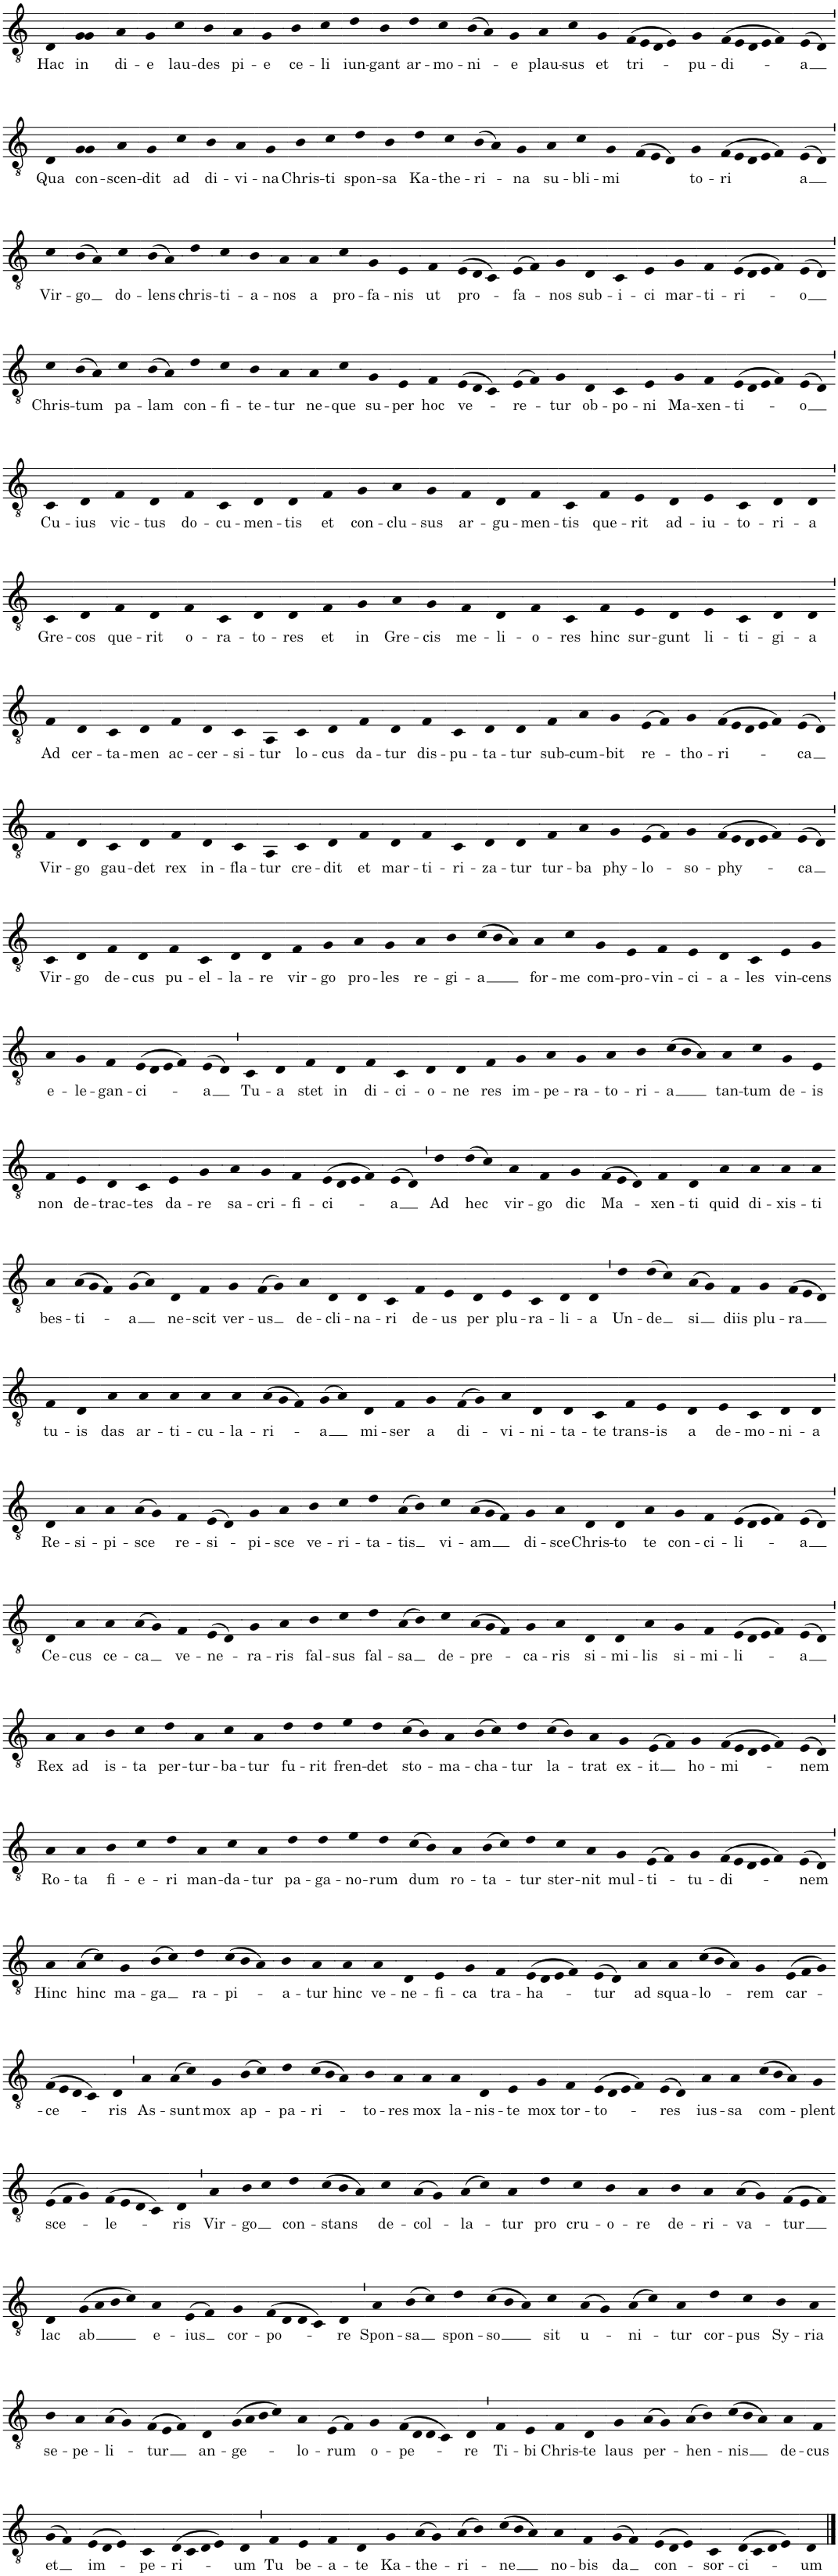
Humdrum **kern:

**kern	**text
*part1	*part1
*staff1	*staff1
*I"Voice	*
*I'Vo.	*
*clefGv2	*
*k[]	*
*M1/4	*
=1	=1
!	!LO:LY:b
4D	Hac
=2	=2
!	!LO:LY:b
8GL	in
8GJ	.
=3	=3
!	!LO:LY:b
4A	di-
=4	=4
!	!LO:LY:b
4G	-e
=5	=5
!	!LO:LY:b
4c	lau-
=6	=6
!	!LO:LY:b
4B	-des
=7	=7
!	!LO:LY:b
4A	pi-
=8	=8
!	!LO:LY:b
4G	-e
=9	=9
!	!LO:LY:b
4B	ce-
=10	=10
!	!LO:LY:b
4c	-li
=11	=11
!	!LO:LY:b
4d	iun-
=12	=12
!	!LO:LY:b
4B	-gant
=13	=13
!	!LO:LY:b
4d	ar-
=14	=14
!	!LO:LY:b
4c	-mo-
=15	=15
!	!LO:LY:b
(>8BL	-ni-
8AJ)	.
=16	=16
!	!LO:LY:b
4G	-e
=17	=17
!	!LO:LY:b
4A	plau-
=18	=18
!	!LO:LY:b
4c	-sus
=19	=19
!	!LO:LY:b
4G	et
=20	=20
!	!LO:LY:b
(>16FLL	tri-
16E	.
16D	.
16EJJ)	.
=21	=21
!	!LO:LY:b
4G	-pu-
=22	=22
*Xtuplet	*
!	!LO:LY:b
(>20FLL	-di-
20E	.
20D	.
20E	.
20FJJ)	.
=23	=23
!	!LO:LY:b
(>8EL	-a
8DJ)	.
!!LO:LB:g=z
=24`	=24`
!	!LO:LY:b
4D	Qua
=25	=25
!	!LO:LY:b
8GL	con-
8GJ	.
=26	=26
!	!LO:LY:b
4A	-scen-
=27	=27
!	!LO:LY:b
4G	-dit
=28	=28
!	!LO:LY:b
4c	ad
=29	=29
!	!LO:LY:b
4B	di-
=30	=30
!	!LO:LY:b
4A	-vi-
=31	=31
!	!LO:LY:b
4G	-na
=32	=32
!	!LO:LY:b
4B	Chris-
=33	=33
!	!LO:LY:b
4c	-ti
=34	=34
!	!LO:LY:b
4d	spon-
=35	=35
!	!LO:LY:b
4B	-sa
=36	=36
!	!LO:LY:b
4d	Ka-
=37	=37
!	!LO:LY:b
4c	-the-
=38	=38
!	!LO:LY:b
(>8BL	-ri-
8AJ)	.
=39	=39
!	!LO:LY:b
4G	-na
=40	=40
!	!LO:LY:b
4A	su-
=41	=41
!	!LO:LY:b
4c	-bli-
=42	=42
!	!LO:LY:b
4G	-mi
=43	=43
(>12FL	.
12E	.
12DJ)	.
=44	=44
!	!LO:LY:b
4G	-to-
=45	=45
!	!LO:LY:b
(>20FLL	-ri
20E	.
20D	.
20E	.
20FJJ)	.
=46	=46
!	!LO:LY:b
(>8EL	-a
8DJ)	.
!!LO:LB:g=z
=47`	=47`
!	!LO:LY:b
4c	Vir-
=48	=48
!	!LO:LY:b
(>8BL	-go
8AJ)	.
=49	=49
!	!LO:LY:b
4c	do-
=50	=50
!	!LO:LY:b
(>8BL	-lens
8AJ)	.
=51	=51
!	!LO:LY:b
4d	chris-
=52	=52
!	!LO:LY:b
4c	-ti-
=53	=53
!	!LO:LY:b
4B	-a-
=54	=54
!	!LO:LY:b
4A	-nos
=55	=55
!	!LO:LY:b
4A	a
=56	=56
!	!LO:LY:b
4c	pro-
=57	=57
!	!LO:LY:b
4G	-fa-
=58	=58
!	!LO:LY:b
4E	-nis
=59	=59
!	!LO:LY:b
4F	ut
=60	=60
!	!LO:LY:b
(>12EL	pro-
12D	.
12CJ)	.
=61	=61
!	!LO:LY:b
(>8EL	-fa-
8FJ)	.
=62	=62
!	!LO:LY:b
4G	-nos
=63	=63
!	!LO:LY:b
4D	sub-
=64	=64
!	!LO:LY:b
4C	-i-
=65	=65
!	!LO:LY:b
4E	-ci
=66	=66
!	!LO:LY:b
4G	mar-
=67	=67
!	!LO:LY:b
4F	-ti-
=68	=68
!	!LO:LY:b
(>16ELL	-ri-
16D	.
16E	.
16FJJ)	.
=69	=69
!	!LO:LY:b
(>8EL	-o
8DJ)	.
!!LO:LB:g=z
=70`	=70`
!	!LO:LY:b
4c	Chris-
=71	=71
!	!LO:LY:b
(>8BL	-tum
8AJ)	.
=72	=72
!	!LO:LY:b
4c	pa-
=73	=73
!	!LO:LY:b
(>8BL	-lam
8AJ)	.
=74	=74
!	!LO:LY:b
4d	con-
=75	=75
!	!LO:LY:b
4c	-fi-
=76	=76
!	!LO:LY:b
4B	-te-
=77	=77
!	!LO:LY:b
4A	-tur
=78	=78
!	!LO:LY:b
4A	ne-
=79	=79
!	!LO:LY:b
4c	-que
=80	=80
!	!LO:LY:b
4G	su-
=81	=81
!	!LO:LY:b
4E	-per
=82	=82
!	!LO:LY:b
4F	hoc
=83	=83
!	!LO:LY:b
(>12EL	ve-
12D	.
12CJ)	.
=84	=84
!	!LO:LY:b
(>8EL	-re-
8FJ)	.
=85	=85
!	!LO:LY:b
4G	-tur
=86	=86
!	!LO:LY:b
4D	ob-
=87	=87
!	!LO:LY:b
4C	-po-
=88	=88
!	!LO:LY:b
4E	-ni
=89	=89
!	!LO:LY:b
4G	Ma-
=90	=90
!	!LO:LY:b
4F	-xen-
=91	=91
!	!LO:LY:b
(>16ELL	-ti-
16D	.
16E	.
16FJJ)	.
=92	=92
!	!LO:LY:b
(>8EL	-o
8DJ)	.
!!LO:LB:g=z
=93`	=93`
!	!LO:LY:b
4C	Cu-
=94	=94
!	!LO:LY:b
4D	-ius
=95	=95
!	!LO:LY:b
4F	vic-
=96	=96
!	!LO:LY:b
4D	-tus
=97	=97
!	!LO:LY:b
4F	do-
=98	=98
!	!LO:LY:b
4C	-cu-
=99	=99
!	!LO:LY:b
4D	-men-
=100	=100
!	!LO:LY:b
4D	-tis
=101	=101
!	!LO:LY:b
4F	et
=102	=102
!	!LO:LY:b
4G	con-
=103	=103
!	!LO:LY:b
4A	-clu-
=104	=104
!	!LO:LY:b
4G	-sus
=105	=105
!	!LO:LY:b
4F	ar-
=106	=106
!	!LO:LY:b
4D	-gu-
=107	=107
!	!LO:LY:b
4F	-men-
=108	=108
!	!LO:LY:b
4C	-tis
=109	=109
!	!LO:LY:b
4F	que-
=110	=110
!	!LO:LY:b
4E	-rit
=111	=111
!	!LO:LY:b
4D	ad-
=112	=112
!	!LO:LY:b
4E	-iu-
=113	=113
!	!LO:LY:b
4C	-to-
=114	=114
!	!LO:LY:b
4D	-ri-
=115	=115
!	!LO:LY:b
4D	-a
!!LO:LB:g=z
=116`	=116`
!	!LO:LY:b
4C	Gre-
=117	=117
!	!LO:LY:b
4D	-cos
=118	=118
!	!LO:LY:b
4F	que-
=119	=119
!	!LO:LY:b
4D	-rit
=120	=120
!	!LO:LY:b
4F	o-
=121	=121
!	!LO:LY:b
4C	-ra-
=122	=122
!	!LO:LY:b
4D	-to-
=123	=123
!	!LO:LY:b
4D	-res
=124	=124
!	!LO:LY:b
4F	et
=125	=125
!	!LO:LY:b
4G	in
=126	=126
!	!LO:LY:b
4A	Gre-
=127	=127
!	!LO:LY:b
4G	-cis
=128	=128
!	!LO:LY:b
4F	me-
=129	=129
!	!LO:LY:b
4D	-li-
=130	=130
!	!LO:LY:b
4F	-o-
=131	=131
!	!LO:LY:b
4C	-res
=132	=132
!	!LO:LY:b
4F	hinc
=133	=133
!	!LO:LY:b
4E	sur-
=134	=134
!	!LO:LY:b
4D	-gunt
=135	=135
!	!LO:LY:b
4E	li-
=136	=136
!	!LO:LY:b
4C	-ti-
=137	=137
!	!LO:LY:b
4D	-gi-
=138	=138
!	!LO:LY:b
4D	-a
!!LO:LB:g=z
=139`	=139`
!	!LO:LY:b
4F	Ad
=140	=140
!	!LO:LY:b
4D	cer-
=141	=141
!	!LO:LY:b
4C	-ta-
=142	=142
!	!LO:LY:b
4D	-men
=143	=143
!	!LO:LY:b
4F	ac-
=144	=144
!	!LO:LY:b
4D	-cer-
=145	=145
!	!LO:LY:b
4C	-si-
=146	=146
!	!LO:LY:b
4AA	-tur
=147	=147
!	!LO:LY:b
4C	lo-
=148	=148
!	!LO:LY:b
4D	-cus
=149	=149
!	!LO:LY:b
4F	da-
=150	=150
!	!LO:LY:b
4D	-tur
=151	=151
!	!LO:LY:b
4F	dis-
=152	=152
!	!LO:LY:b
4C	-pu-
=153	=153
!	!LO:LY:b
4D	-ta-
=154	=154
!	!LO:LY:b
4D	-tur
=155	=155
!	!LO:LY:b
4F	sub-
=156	=156
!	!LO:LY:b
4A	-cum-
=157	=157
!	!LO:LY:b
4G	-bit
=158	=158
!	!LO:LY:b
(>8EL	re-
8FJ)	.
=159	=159
!	!LO:LY:b
4G	-tho-
=160	=160
!	!LO:LY:b
(>20FLL	-ri-
20E	.
20D	.
20E	.
20FJJ)	.
=161	=161
!	!LO:LY:b
(>8EL	-ca
8DJ)	.
!!LO:LB:g=z
=162`	=162`
!	!LO:LY:b
4F	Vir-
=163	=163
!	!LO:LY:b
4D	-go
=164	=164
!	!LO:LY:b
4C	gau-
=165	=165
!	!LO:LY:b
4D	-det
=166	=166
!	!LO:LY:b
4F	rex
=167	=167
!	!LO:LY:b
4D	in-
=168	=168
!	!LO:LY:b
4C	-fla-
=169	=169
!	!LO:LY:b
4AA	-tur
=170	=170
!	!LO:LY:b
4C	cre-
=171	=171
!	!LO:LY:b
4D	-dit
=172	=172
!	!LO:LY:b
4F	et
=173	=173
!	!LO:LY:b
4D	mar-
=174	=174
!	!LO:LY:b
4F	-ti-
=175	=175
!	!LO:LY:b
4C	-ri-
=176	=176
!	!LO:LY:b
4D	-za-
=177	=177
!	!LO:LY:b
4D	-tur
=178	=178
!	!LO:LY:b
4F	tur-
=179	=179
!	!LO:LY:b
4A	-ba
=180	=180
!	!LO:LY:b
4G	phy-
=181	=181
!	!LO:LY:b
(>8EL	-lo-
8FJ)	.
=182	=182
!	!LO:LY:b
4G	-so-
=183	=183
!	!LO:LY:b
(>20FLL	-phy-
20E	.
20D	.
20E	.
20FJJ)	.
=184	=184
!	!LO:LY:b
(>8EL	-ca
8DJ)	.
!!LO:LB:g=z
=185`	=185`
!	!LO:LY:b
4C	Vir-
=186	=186
!	!LO:LY:b
4D	-go
=187	=187
!	!LO:LY:b
4F	de-
=188	=188
!	!LO:LY:b
4D	-cus
=189	=189
!	!LO:LY:b
4F	pu-
=190	=190
!	!LO:LY:b
4C	-el-
=191	=191
!	!LO:LY:b
4D	-la-
=192	=192
!	!LO:LY:b
4D	-re
=193	=193
!	!LO:LY:b
4F	vir-
=194	=194
!	!LO:LY:b
4G	-go
=195	=195
!	!LO:LY:b
4A	pro-
=196	=196
!	!LO:LY:b
4G	-les
=197	=197
!	!LO:LY:b
4A	re-
=198	=198
!	!LO:LY:b
4B	-gi-
=199	=199
!	!LO:LY:b
(>12cL	-a
12B	.
12AJ)	.
=200	=200
!	!LO:LY:b
4A	for-
=201	=201
!	!LO:LY:b
4c	-me
=202	=202
!	!LO:LY:b
4G	com-
=203	=203
!	!LO:LY:b
4E	-pro-
=204	=204
!	!LO:LY:b
4F	-vin-
=205	=205
!	!LO:LY:b
4E	-ci-
=206	=206
!	!LO:LY:b
4D	-a-
=207	=207
!	!LO:LY:b
4C	-les
=208	=208
!	!LO:LY:b
4E	vin-
=209	=209
!	!LO:LY:b
4G	-cens
!!LO:LB:g=z
=210	=210
!	!LO:LY:b
4A	e-
=211	=211
!	!LO:LY:b
4G	-le-
=212	=212
!	!LO:LY:b
4F	-gan-
=213	=213
!	!LO:LY:b
(>16ELL	-ci-
16D	.
16E	.
16FJJ)	.
=214	=214
!	!LO:LY:b
(>8EL	-a
8DJ)	.
=215`	=215`
!	!LO:LY:b
4C	Tu-
=216	=216
!	!LO:LY:b
4D	-a
=217	=217
!	!LO:LY:b
4F	stet
=218	=218
!	!LO:LY:b
4D	in
=219	=219
!	!LO:LY:b
4F	di-
=220	=220
!	!LO:LY:b
4C	-ci-
=221	=221
!	!LO:LY:b
4D	-o-
=222	=222
!	!LO:LY:b
4D	-ne
=223	=223
!	!LO:LY:b
4F	res
=224	=224
!	!LO:LY:b
4G	im-
=225	=225
!	!LO:LY:b
4A	-pe-
=226	=226
!	!LO:LY:b
4G	-ra-
=227	=227
!	!LO:LY:b
4A	-to-
=228	=228
!	!LO:LY:b
4B	-ri-
=229	=229
!	!LO:LY:b
(>12cL	-a
12B	.
12AJ)	.
=230	=230
!	!LO:LY:b
4A	tan-
=231	=231
!	!LO:LY:b
4c	-tum
=232	=232
!	!LO:LY:b
4G	de-
=233	=233
!	!LO:LY:b
4E	-is
!!LO:LB:g=z
=234	=234
!	!LO:LY:b
4F	non
=235	=235
!	!LO:LY:b
4E	de-
=236	=236
!	!LO:LY:b
4D	-trac-
=237	=237
!	!LO:LY:b
4C	-tes
=238	=238
!	!LO:LY:b
4E	da-
=239	=239
!	!LO:LY:b
4G	-re
=240	=240
!	!LO:LY:b
4A	sa-
=241	=241
!	!LO:LY:b
4G	-cri-
=242	=242
!	!LO:LY:b
4F	-fi-
=243	=243
!	!LO:LY:b
(>16ELL	-ci-
16D	.
16E	.
16FJJ)	.
=244	=244
!	!LO:LY:b
(>8EL	-a
8DJ)	.
=245`	=245`
!	!LO:LY:b
4d	Ad
=246	=246
!	!LO:LY:b
(>8dL	hec
8cJ)	.
=247	=247
!	!LO:LY:b
4A	vir-
=248	=248
!	!LO:LY:b
4F	-go
=249	=249
!	!LO:LY:b
4G	dic
=250	=250
!	!LO:LY:b
(>12FL	Ma-
12E	.
12DJ)	.
=251	=251
!	!LO:LY:b
4F	-xen-
=252	=252
!	!LO:LY:b
4D	-ti
=253	=253
!	!LO:LY:b
4A	quid
=254	=254
!	!LO:LY:b
4A	di-
=255	=255
!	!LO:LY:b
4A	-xis-
=256	=256
!	!LO:LY:b
4A	-ti
!!LO:LB:g=z
=257	=257
!	!LO:LY:b
4A	bes-
=258	=258
!	!LO:LY:b
(>12AL	-ti-
12G	.
12FJ)	.
=259	=259
!	!LO:LY:b
(>8GL	-a
8AJ)	.
=260	=260
!	!LO:LY:b
4D	ne-
=261	=261
!	!LO:LY:b
4F	-scit
=262	=262
!	!LO:LY:b
4G	ver-
=263	=263
!	!LO:LY:b
(>8FL	-us
8GJ)	.
=264	=264
!	!LO:LY:b
4A	de-
=265	=265
!	!LO:LY:b
4D	-cli-
=266	=266
!	!LO:LY:b
4D	-na-
=267	=267
!	!LO:LY:b
4C	-ri
=268	=268
!	!LO:LY:b
4F	de-
=269	=269
!	!LO:LY:b
4E	-us
=270	=270
!	!LO:LY:b
4D	per
=271	=271
!	!LO:LY:b
4E	plu-
=272	=272
!	!LO:LY:b
4C	-ra-
=273	=273
!	!LO:LY:b
4D	-li-
=274	=274
!	!LO:LY:b
4D	-a
=275`	=275`
!	!LO:LY:b
4d	Un-
=276	=276
!	!LO:LY:b
(>8dL	-de
8cJ)	.
=277	=277
!	!LO:LY:b
(>8AL	si
8GJ)	.
=278	=278
!	!LO:LY:b
4F	diis
=279	=279
!	!LO:LY:b
4G	plu-
=280	=280
!	!LO:LY:b
(>12FL	-ra
12E	.
12DJ)	.
!!LO:LB:g=z
=281	=281
!	!LO:LY:b
4F	tu-
=282	=282
!	!LO:LY:b
4D	-is
=283	=283
!	!LO:LY:b
4A	das
=284	=284
!	!LO:LY:b
4A	ar-
=285	=285
!	!LO:LY:b
4A	-ti-
=286	=286
!	!LO:LY:b
4A	-cu-
=287	=287
!	!LO:LY:b
4A	-la-
=288	=288
!	!LO:LY:b
(>12AL	-ri-
12G	.
12FJ)	.
=289	=289
!	!LO:LY:b
(>8GL	-a
8AJ)	.
=290	=290
!	!LO:LY:b
4D	mi-
=291	=291
!	!LO:LY:b
4F	-ser
=292	=292
!	!LO:LY:b
4G	a
=293	=293
!	!LO:LY:b
(>8FL	di-
8GJ)	.
=294	=294
!	!LO:LY:b
4A	-vi-
=295	=295
!	!LO:LY:b
4D	-ni-
=296	=296
!	!LO:LY:b
4D	-ta-
=297	=297
!	!LO:LY:b
4C	-te
=298	=298
!	!LO:LY:b
4F	trans-
=299	=299
!	!LO:LY:b
4E	-is
=300	=300
!	!LO:LY:b
4D	a
=301	=301
!	!LO:LY:b
4E	de-
=302	=302
!	!LO:LY:b
4C	-mo-
=303	=303
!	!LO:LY:b
4D	-ni-
=304	=304
!	!LO:LY:b
4D	-a
!!LO:LB:g=z
=305`	=305`
!	!LO:LY:b
4D	Re-
=306	=306
!	!LO:LY:b
4A	-si-
=307	=307
!	!LO:LY:b
4A	-pi-
=308	=308
!	!LO:LY:b
(>8AL	-sce
8GJ)	.
=309	=309
!	!LO:LY:b
4F	re-
=310	=310
!	!LO:LY:b
(>8EL	-si-
8DJ)	.
=311	=311
!	!LO:LY:b
4G	-pi-
=312	=312
!	!LO:LY:b
4A	-sce
=313	=313
!	!LO:LY:b
4B	ve-
=314	=314
!	!LO:LY:b
4c	-ri-
=315	=315
!	!LO:LY:b
4d	-ta-
=316	=316
!	!LO:LY:b
(>8AL	-tis
8BJ)	.
=317	=317
!	!LO:LY:b
4c	vi-
=318	=318
!	!LO:LY:b
(>12AL	-am
12G	.
12FJ)	.
=319	=319
!	!LO:LY:b
4G	di-
=320	=320
!	!LO:LY:b
4A	-sce
=321	=321
!	!LO:LY:b
4D	Chris-
=322	=322
!	!LO:LY:b
4D	-to
=323	=323
!	!LO:LY:b
4A	te
=324	=324
!	!LO:LY:b
4G	con-
=325	=325
!	!LO:LY:b
4F	-ci-
=326	=326
!	!LO:LY:b
(>16ELL	-li-
16D	.
16E	.
16FJJ)	.
=327	=327
!	!LO:LY:b
(>8EL	-a
8DJ)	.
!!LO:LB:g=z
=328`	=328`
!	!LO:LY:b
4D	Ce-
=329	=329
!	!LO:LY:b
4A	-cus
=330	=330
!	!LO:LY:b
4A	ce-
=331	=331
!	!LO:LY:b
(>8AL	-ca
8GJ)	.
=332	=332
!	!LO:LY:b
4F	ve-
=333	=333
!	!LO:LY:b
(>8EL	-ne-
8DJ)	.
=334	=334
!	!LO:LY:b
4G	-ra-
=335	=335
!	!LO:LY:b
4A	-ris
=336	=336
!	!LO:LY:b
4B	fal-
=337	=337
!	!LO:LY:b
4c	-sus
=338	=338
!	!LO:LY:b
4d	fal-
=339	=339
!	!LO:LY:b
(>8AL	-sa
8BJ)	.
=340	=340
!	!LO:LY:b
4c	de-
=341	=341
!	!LO:LY:b
(>12AL	-pre-
12G	.
12FJ)	.
=342	=342
!	!LO:LY:b
4G	-ca-
=343	=343
!	!LO:LY:b
4A	-ris
=344	=344
!	!LO:LY:b
4D	si-
=345	=345
!	!LO:LY:b
4D	-mi-
=346	=346
!	!LO:LY:b
4A	-lis
=347	=347
!	!LO:LY:b
4G	si-
=348	=348
!	!LO:LY:b
4F	-mi-
=349	=349
!	!LO:LY:b
(>16ELL	-li-
16D	.
16E	.
16FJJ)	.
=350	=350
!	!LO:LY:b
(>8EL	-a
8DJ)	.
!!LO:LB:g=z
=351`	=351`
!	!LO:LY:b
4A	Rex
=352	=352
!	!LO:LY:b
4A	ad
=353	=353
!	!LO:LY:b
4B	is-
=354	=354
!	!LO:LY:b
4c	-ta
=355	=355
!	!LO:LY:b
4d	per-
=356	=356
!	!LO:LY:b
4A	-tur-
=357	=357
!	!LO:LY:b
4c	-ba-
=358	=358
!	!LO:LY:b
4A	-tur
=359	=359
!	!LO:LY:b
4d	fu-
=360	=360
!	!LO:LY:b
4d	-rit
=361	=361
!	!LO:LY:b
4e	fren-
=362	=362
!	!LO:LY:b
4d	-det
=363	=363
!	!LO:LY:b
(>8cL	sto-
8BJ)	.
=364	=364
!	!LO:LY:b
4A	-ma-
=365	=365
!	!LO:LY:b
(>8BL	-cha-
8cJ)	.
=366	=366
!	!LO:LY:b
4d	-tur
=367	=367
!	!LO:LY:b
(>8cL	la-
8BJ)	.
=368	=368
!	!LO:LY:b
4A	-trat
=369	=369
!	!LO:LY:b
4G	ex-
=370	=370
!	!LO:LY:b
(>8EL	-it
8FJ)	.
=371	=371
!	!LO:LY:b
4G	ho-
=372	=372
!	!LO:LY:b
(>20FLL	-mi-
20E	.
20D	.
20E	.
20FJJ)	.
=373	=373
!	!LO:LY:b
(>8EL	-nem
8DJ)	.
!!LO:LB:g=z
=374`	=374`
!	!LO:LY:b
4A	Ro-
=375	=375
!	!LO:LY:b
4A	-ta
=376	=376
!	!LO:LY:b
4B	fi-
=377	=377
!	!LO:LY:b
4c	-e-
=378	=378
!	!LO:LY:b
4d	-ri
=379	=379
!	!LO:LY:b
4A	man-
=380	=380
!	!LO:LY:b
4c	-da-
=381	=381
!	!LO:LY:b
4A	-tur
=382	=382
!	!LO:LY:b
4d	pa-
=383	=383
!	!LO:LY:b
4d	-ga-
=384	=384
!	!LO:LY:b
4e	-no-
=385	=385
!	!LO:LY:b
4d	-rum
=386	=386
!	!LO:LY:b
(>8cL	dum
8BJ)	.
=387	=387
!	!LO:LY:b
4A	ro-
=388	=388
!	!LO:LY:b
(>8BL	-ta-
8cJ)	.
=389	=389
!	!LO:LY:b
4d	-tur
=390	=390
!	!LO:LY:b
4c	ster-
=391	=391
!	!LO:LY:b
4A	-nit
=392	=392
!	!LO:LY:b
4G	mul-
=393	=393
!	!LO:LY:b
(>8EL	-ti-
8FJ)	.
=394	=394
!	!LO:LY:b
4G	-tu-
=395	=395
!	!LO:LY:b
(>20FLL	-di-
20E	.
20D	.
20E	.
20FJJ)	.
=396	=396
!	!LO:LY:b
(>8EL	-nem
8DJ)	.
!!LO:LB:g=z
=397`	=397`
!	!LO:LY:b
4A	Hinc
=398	=398
!	!LO:LY:b
(>8AL	hinc
8cJ)	.
=399	=399
!	!LO:LY:b
4G	ma-
=400	=400
!	!LO:LY:b
(>8BL	-ga
8cJ)	.
=401	=401
!	!LO:LY:b
4d	ra-
=402	=402
!	!LO:LY:b
(>12cL	-pi-
12B	.
12AJ)	.
=403	=403
!	!LO:LY:b
4B	-a-
=404	=404
!	!LO:LY:b
4A	-tur
=405	=405
!	!LO:LY:b
4A	hinc
=406	=406
!	!LO:LY:b
4A	ve-
=407	=407
!	!LO:LY:b
4D	-ne-
=408	=408
!	!LO:LY:b
4E	-fi-
=409	=409
!	!LO:LY:b
4G	-ca
=410	=410
!	!LO:LY:b
4F	tra-
=411	=411
!	!LO:LY:b
(>16ELL	-ha-
16D	.
16E	.
16FJJ)	.
=412	=412
!	!LO:LY:b
(>8EL	-tur
8DJ)	.
=413	=413
!	!LO:LY:b
4A	ad
=414	=414
!	!LO:LY:b
4A	squa-
=415	=415
!	!LO:LY:b
(>12cL	-lo-
12B	.
12AJ)	.
=416	=416
!	!LO:LY:b
4G	-rem
=417	=417
!	!LO:LY:b
(>12EL	car-
12F	.
12GJ)	.
!!LO:LB:g=z
=418	=418
!	!LO:LY:b
(>16FLL	-ce-
16E	.
16D	.
16CJJ)	.
=419	=419
!	!LO:LY:b
4D	-ris
=420`	=420`
!	!LO:LY:b
4A	As-
=421	=421
!	!LO:LY:b
(>8AL	-sunt
8cJ)	.
=422	=422
!	!LO:LY:b
4G	mox
=423	=423
!	!LO:LY:b
(>8BL	ap-
8cJ)	.
=424	=424
!	!LO:LY:b
4d	-pa-
=425	=425
!	!LO:LY:b
(>12cL	-ri-
12B	.
12AJ)	.
=426	=426
!	!LO:LY:b
4B	-to-
=427	=427
!	!LO:LY:b
4A	-res
=428	=428
!	!LO:LY:b
4A	mox
=429	=429
!	!LO:LY:b
4A	la-
=430	=430
!	!LO:LY:b
4D	-nis-
=431	=431
!	!LO:LY:b
4E	-te
=432	=432
!	!LO:LY:b
4G	mox
=433	=433
!	!LO:LY:b
4F	tor-
=434	=434
!	!LO:LY:b
(>16ELL	-to-
16D	.
16E	.
16FJJ)	.
=435	=435
!	!LO:LY:b
(>8EL	-res
8DJ)	.
=436	=436
!	!LO:LY:b
4A	ius-
=437	=437
!	!LO:LY:b
4A	-sa
=438	=438
!	!LO:LY:b
(>12cL	com-
12B	.
12AJ)	.
=439	=439
!	!LO:LY:b
4G	-plent
!!LO:LB:g=z
=440	=440
!	!LO:LY:b
(>12EL	sce-
12F	.
12GJ)	.
=441	=441
!	!LO:LY:b
(>16FLL	-le-
16E	.
16D	.
16CJJ)	.
=442	=442
!	!LO:LY:b
4D	-ris
=443`	=443`
!	!LO:LY:b
4A	Vir-
=444	=444
!	!LO:LY:b
8BL	-go
8cJ	.
=445	=445
!	!LO:LY:b
4d	con-
=446	=446
!	!LO:LY:b
(>12cL	-stans
12B	.
12AJ)	.
=447	=447
!	!LO:LY:b
4c	de-
=448	=448
!	!LO:LY:b
(>8AL	-col-
8GJ)	.
=449	=449
!	!LO:LY:b
(>8AL	-la-
8cJ)	.
=450	=450
!	!LO:LY:b
4A	-tur
=451	=451
!	!LO:LY:b
4d	pro
=452	=452
!	!LO:LY:b
4c	cru-
=453	=453
!	!LO:LY:b
4B	-o-
=454	=454
!	!LO:LY:b
4A	-re
=455	=455
!	!LO:LY:b
4B	de-
=456	=456
!	!LO:LY:b
4A	-ri-
=457	=457
!	!LO:LY:b
(>8AL	-va-
8GJ)	.
=458	=458
!	!LO:LY:b
(>12FL	-tur
12E	.
12FJ)	.
!!LO:LB:g=z
=459	=459
!	!LO:LY:b
4D	lac
=460	=460
!	!LO:LY:b
(>16GLL	ab
16A	.
16B	.
16cJJ)	.
=461	=461
!	!LO:LY:b
4A	e-
=462	=462
!	!LO:LY:b
(>8EL	-ius
8FJ)	.
=463	=463
!	!LO:LY:b
4G	cor-
=464	=464
!	!LO:LY:b
(>16FLL	-po-
16D	.
16D	.
16CJJ)	.
=465	=465
!	!LO:LY:b
4D	-re
=466`	=466`
!	!LO:LY:b
4A	Spon-
=467	=467
!	!LO:LY:b
(>8BL	-sa
8cJ)	.
=468	=468
!	!LO:LY:b
4d	spon-
=469	=469
!	!LO:LY:b
(>12cL	-so
12B	.
12AJ)	.
=470	=470
!	!LO:LY:b
4c	sit
=471	=471
!	!LO:LY:b
(>8AL	u-
8GJ)	.
=472	=472
!	!LO:LY:b
(>8AL	-ni-
8cJ)	.
=473	=473
!	!LO:LY:b
4A	-tur
=474	=474
!	!LO:LY:b
4d	cor-
=475	=475
!	!LO:LY:b
4c	-pus
=476	=476
!	!LO:LY:b
4B	Sy-
=477	=477
!	!LO:LY:b
4A	-ria
!!LO:LB:g=z
=478	=478
!	!LO:LY:b
4B	se-
=479	=479
!	!LO:LY:b
4A	-pe-
=480	=480
!	!LO:LY:b
(>8AL	-li-
8GJ)	.
=481	=481
!	!LO:LY:b
(>12FL	-tur
12E	.
12FJ)	.
=482	=482
!	!LO:LY:b
4D	an-
=483	=483
!	!LO:LY:b
(>16GLL	-ge-
16A	.
16B	.
16cJJ)	.
=484	=484
!	!LO:LY:b
4A	-lo-
=485	=485
!	!LO:LY:b
(>8EL	-rum
8FJ)	.
=486	=486
!	!LO:LY:b
4G	o-
=487	=487
!	!LO:LY:b
(>16FLL	-pe-
16D	.
16D	.
16CJJ)	.
=488	=488
!	!LO:LY:b
4D	-re
=489`	=489`
!	!LO:LY:b
4F	Ti-
=490	=490
!	!LO:LY:b
4E	-bi
=491	=491
!	!LO:LY:b
4F	Chris-
=492	=492
!	!LO:LY:b
4D	-te
=493	=493
!	!LO:LY:b
4G	laus
=494	=494
!	!LO:LY:b
(>8AL	per-
8GJ)	.
=495	=495
!	!LO:LY:b
(>8AL	-hen-
8BJ)	.
=496	=496
!	!LO:LY:b
(>12cL	-nis
12B	.
12AJ)	.
=497	=497
!	!LO:LY:b
4A	de-
=498	=498
!	!LO:LY:b
4F	-cus
!!LO:LB:g=z
=499	=499
!	!LO:LY:b
(>8GL	et
8FJ)	.
=500	=500
!	!LO:LY:b
(>12EL	im-
12D	.
12EJ)	.
=501	=501
!	!LO:LY:b
4C	-pe-
=502	=502
!	!LO:LY:b
(>16DLL	-ri-
16C	.
16D	.
16EJJ)	.
=503	=503
!	!LO:LY:b
4D	-um
=504`	=504`
!	!LO:LY:b
4F	Tu
=505	=505
!	!LO:LY:b
4E	be-
=506	=506
!	!LO:LY:b
4F	-a-
=507	=507
!	!LO:LY:b
4D	-te
=508	=508
!	!LO:LY:b
4G	Ka-
=509	=509
!	!LO:LY:b
(>8AL	-the-
8GJ)	.
=510	=510
!	!LO:LY:b
(>8AL	-ri-
8BJ)	.
=511	=511
!	!LO:LY:b
(>12cL	-ne
12B	.
12AJ)	.
=512	=512
!	!LO:LY:b
4A	no-
=513	=513
!	!LO:LY:b
4F	-bis
=514	=514
!	!LO:LY:b
(>8GL	da
8FJ)	.
=515	=515
!	!LO:LY:b
(>12EL	con-
12D	.
12EJ)	.
=516	=516
!	!LO:LY:b
4C	-sor-
=517	=517
!	!LO:LY:b
(>16DLL	-ci-
16C	.
16D	.
16EJJ)	.
=518	=518
!	!LO:LY:b
4D	-um
==	==
*-	*-
